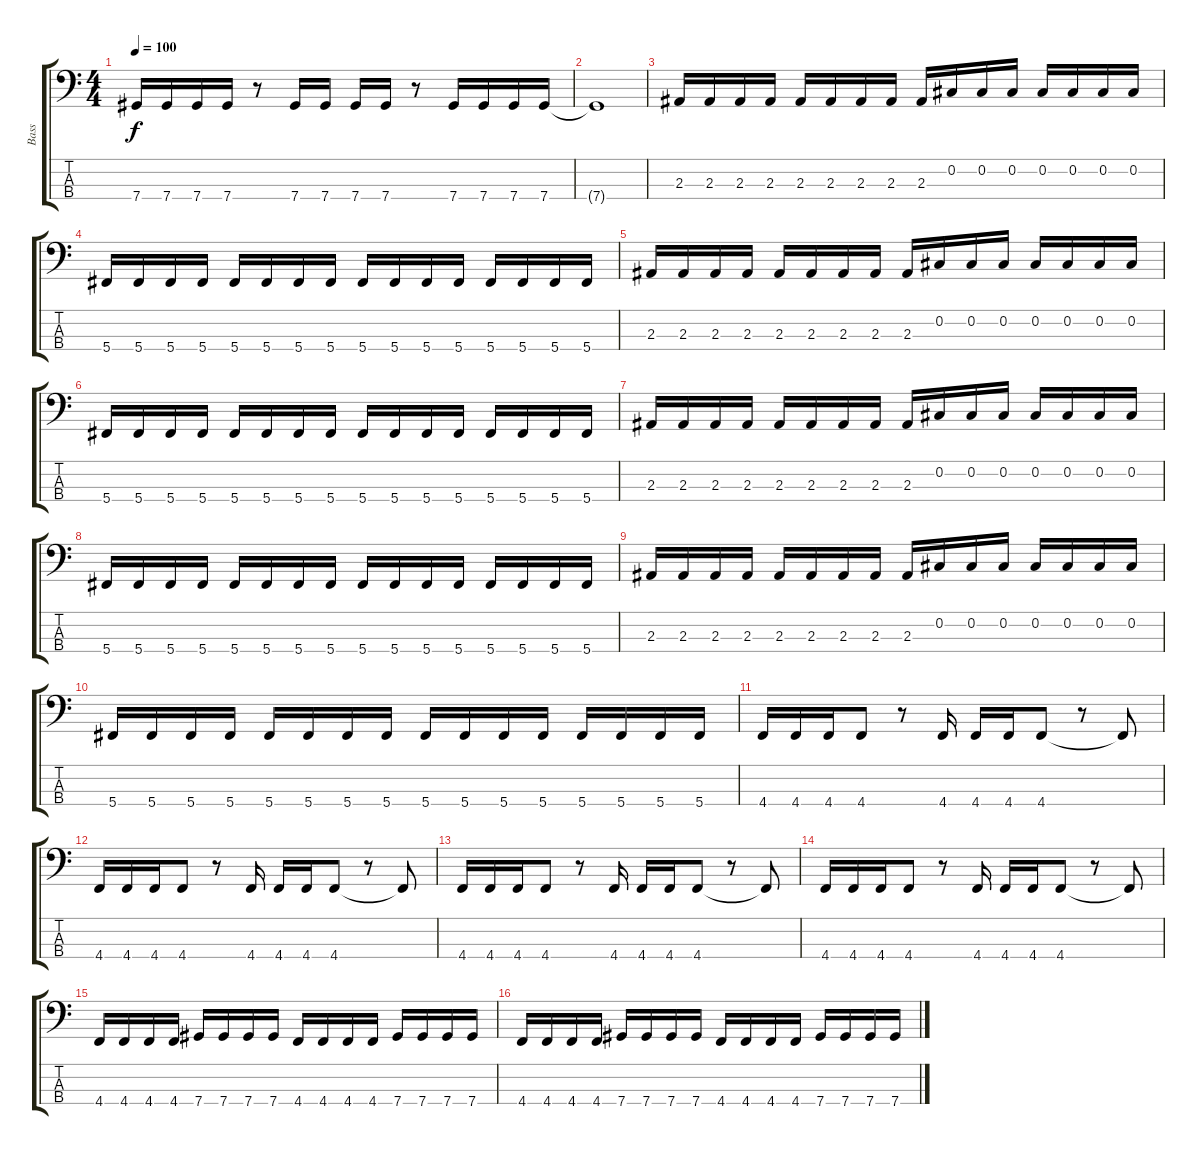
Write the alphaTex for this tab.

\track ("Bass" "Bass") {instrument electricbassfinger}
\staff {score tabs}
\tuning (Gb2 Db2 Ab1 Db1) {hide}
\ts (4 4)
\tempo 100
\clef f4
\ks c
7.4.16{dy f} 7.4.16 7.4.16 7.4.16 r.8 7.4.16 7.4.16 7.4.16 7.4.16 r.8 7.4.16 7.4.16 7.4.16 7.4.16 |
7.4{t}.1 |
2.3.16 2.3.16 2.3.16 2.3.16 2.3.16 2.3.16 2.3.16 2.3.16 2.3.16 0.2.16 0.2.16 0.2.16 0.2.16 0.2.16 0.2.16 0.2.16 |
5.4.16 5.4.16 5.4.16 5.4.16 5.4.16 5.4.16 5.4.16 5.4.16 5.4.16 5.4.16 5.4.16 5.4.16 5.4.16 5.4.16 5.4.16 5.4.16 |
2.3.16 2.3.16 2.3.16 2.3.16 2.3.16 2.3.16 2.3.16 2.3.16 2.3.16 0.2.16 0.2.16 0.2.16 0.2.16 0.2.16 0.2.16 0.2.16 |
5.4.16 5.4.16 5.4.16 5.4.16 5.4.16 5.4.16 5.4.16 5.4.16 5.4.16 5.4.16 5.4.16 5.4.16 5.4.16 5.4.16 5.4.16 5.4.16 |
2.3.16 2.3.16 2.3.16 2.3.16 2.3.16 2.3.16 2.3.16 2.3.16 2.3.16 0.2.16 0.2.16 0.2.16 0.2.16 0.2.16 0.2.16 0.2.16 |
5.4.16 5.4.16 5.4.16 5.4.16 5.4.16 5.4.16 5.4.16 5.4.16 5.4.16 5.4.16 5.4.16 5.4.16 5.4.16 5.4.16 5.4.16 5.4.16 |
2.3.16 2.3.16 2.3.16 2.3.16 2.3.16 2.3.16 2.3.16 2.3.16 2.3.16 0.2.16 0.2.16 0.2.16 0.2.16 0.2.16 0.2.16 0.2.16 |
5.4.16 5.4.16 5.4.16 5.4.16 5.4.16 5.4.16 5.4.16 5.4.16 5.4.16 5.4.16 5.4.16 5.4.16 5.4.16 5.4.16 5.4.16 5.4.16 |
4.4.16 4.4.16 4.4.16 4.4.8 r.8 4.4.16 4.4.16 4.4.16 4.4.8 r.8 4.4{t}.8 |
4.4.16 4.4.16 4.4.16 4.4.8 r.8 4.4.16 4.4.16 4.4.16 4.4.8 r.8 4.4{t}.8 |
4.4.16 4.4.16 4.4.16 4.4.8 r.8 4.4.16 4.4.16 4.4.16 4.4.8 r.8 4.4{t}.8 |
4.4.16 4.4.16 4.4.16 4.4.8 r.8 4.4.16 4.4.16 4.4.16 4.4.8 r.8 4.4{t}.8 |
4.4.16 4.4.16 4.4.16 4.4.16 7.4.16 7.4.16 7.4.16 7.4.16 4.4.16 4.4.16 4.4.16 4.4.16 7.4.16 7.4.16 7.4.16 7.4.16 |
4.4.16 4.4.16 4.4.16 4.4.16 7.4.16 7.4.16 7.4.16 7.4.16 4.4.16 4.4.16 4.4.16 4.4.16 7.4.16 7.4.16 7.4.16 7.4.16
